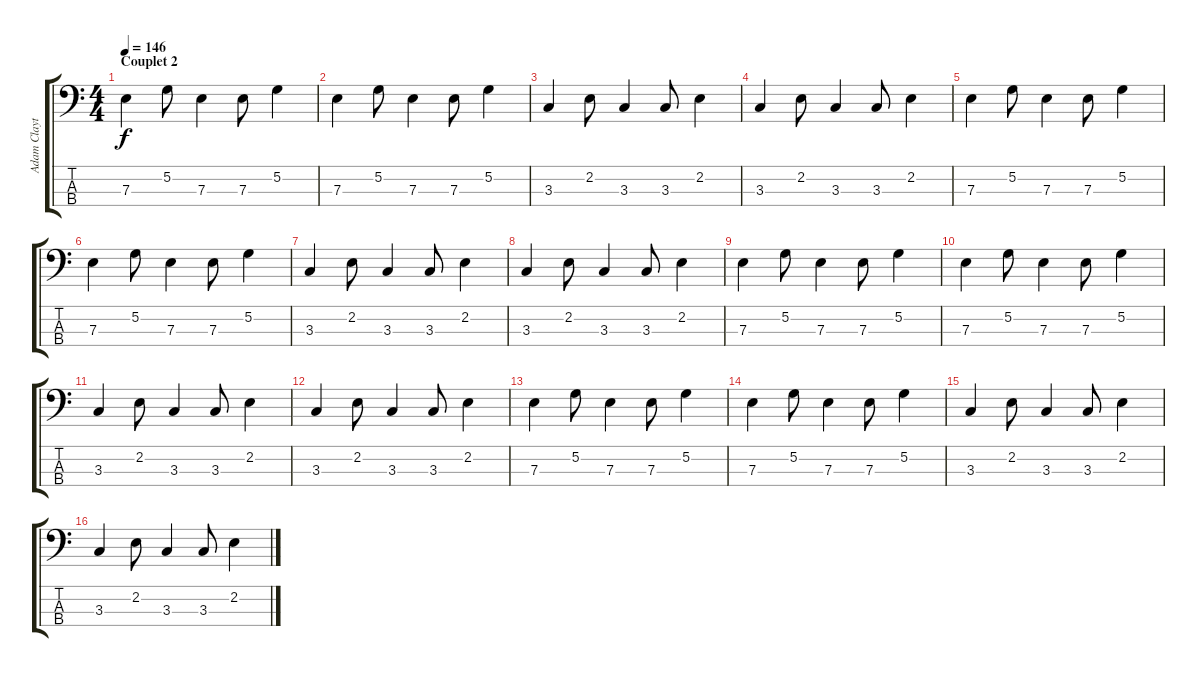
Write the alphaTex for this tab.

\track ("Adam Clayton" "Adam Clayt") {instrument electricbasspick}
\staff {score tabs}
\tuning (G2 D2 A1 E1) {hide}
\ts (4 4)
\section ("" "Couplet 2")
\tempo 146
\clef f4
\ks c
7.3.4{dy f} 5.2.8 7.3.4 7.3.8 5.2.4 |
7.3.4 5.2.8 7.3.4 7.3.8 5.2.4 |
3.3.4 2.2.8 3.3.4 3.3.8 2.2.4 |
3.3.4 2.2.8 3.3.4 3.3.8 2.2.4 |
7.3.4 5.2.8 7.3.4 7.3.8 5.2.4 |
7.3.4 5.2.8 7.3.4 7.3.8 5.2.4 |
3.3.4 2.2.8 3.3.4 3.3.8 2.2.4 |
3.3.4 2.2.8 3.3.4 3.3.8 2.2.4 |
7.3.4 5.2.8 7.3.4 7.3.8 5.2.4 |
7.3.4 5.2.8 7.3.4 7.3.8 5.2.4 |
3.3.4 2.2.8 3.3.4 3.3.8 2.2.4 |
3.3.4 2.2.8 3.3.4 3.3.8 2.2.4 |
7.3.4 5.2.8 7.3.4 7.3.8 5.2.4 |
7.3.4 5.2.8 7.3.4 7.3.8 5.2.4 |
3.3.4 2.2.8 3.3.4 3.3.8 2.2.4 |
3.3.4 2.2.8 3.3.4 3.3.8 2.2.4
